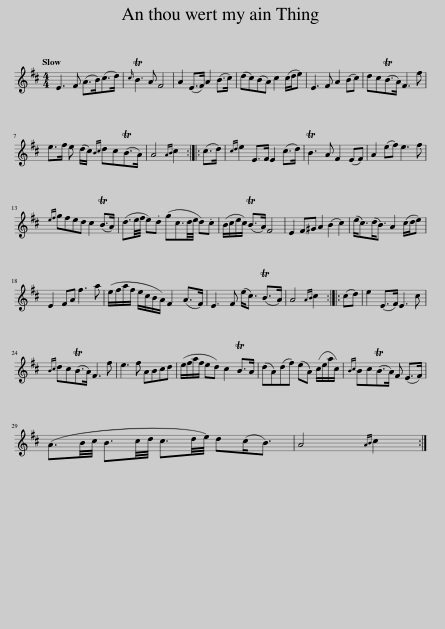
X:1
L:1/8
Q:1/4=120
M:4/4
I:linebreak $
K:D
V:1 treble
V:1
 E3 F (A>B)(c>d) |{c} TB3 A F4 | A2 (E>F) A2 (B>c) | (dc)(BA) c2 (c/d/e) | E3 F A2 (Bc) | %5
 dc(TB>A) F3 f |$ e>f e (d/c/){Bc} dc(TB>A) | A4{AB} c2 :: (c>d) |{cd} e2 E>F E2 (c>d) | %10
 TB3 A F2 (EF) | A2 (ef) e3 f |${ef} gfed c2 (TB>A) | (d3/2e/4f/4 e).d (gc3/2d/4e/4 d).c | (B/c/e/c/) (TB>A) F4 | %15
 E2 F^G A2 (B2 c2) | (e<c)(d<B) A2 (c/d/e) |$ E2 FA f3 a | (e/f/a/f/ e/c/B/A/) F2 (A>F) | E3 F (e<c) (TB>A) | %20
 A4{AB} c2 :: (cd) | e2 (E>F) E3 c |${Bc} dc(TB>A) F3 f | e3 f ABcd | %25
 (e/f/a/f/ ed) c2 TB>A | (dA)(df) (eA) (c/e/a/c/) |{Bc} Bc(TB>A) F (E>F) |$ (A3/2B/4c/4 B3/2c/4d/4 c3/2d/4e/4) d(c<B) | A4{AB} c2 :| %30
